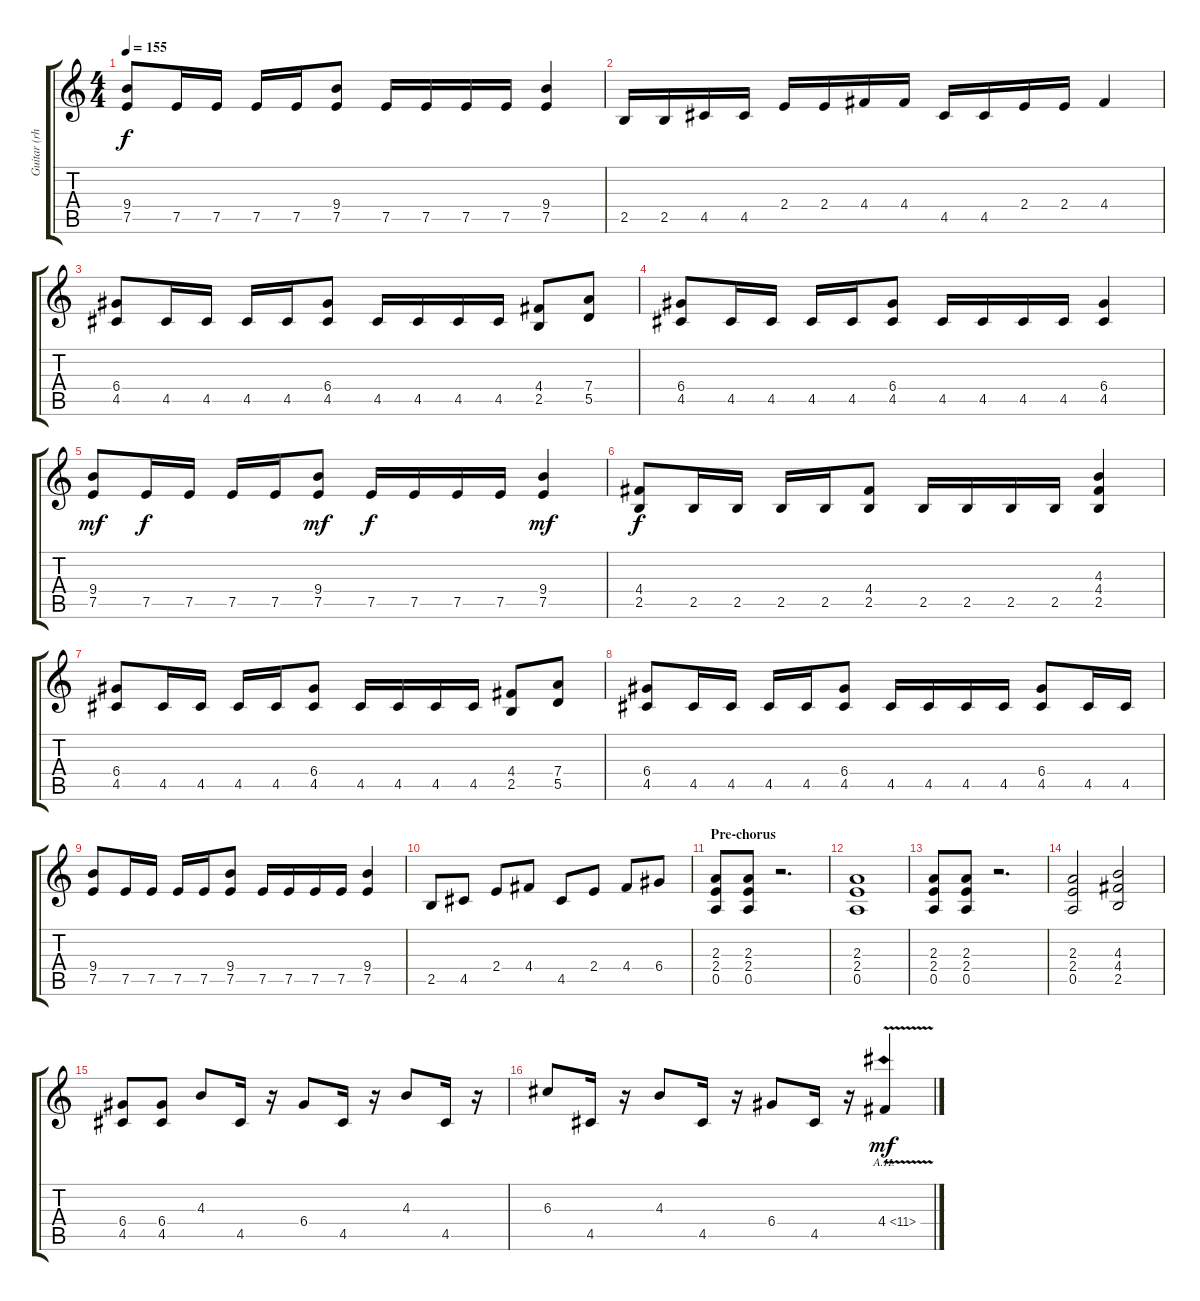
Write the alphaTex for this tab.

\track ("Guitar (rhythm)" "Guitar (rh") {instrument distortionguitar}
\staff {score tabs}
\tuning (E4 B3 G3 D3 A2 E2) {hide}
\ts (4 4)
\tempo 155
\clef g2
\ks c
(9.4 7.5).8{dy f} 7.5.16 7.5.16 7.5.16 7.5.16 (9.4 7.5).8 7.5.16 7.5.16 7.5.16 7.5.16 (9.4 7.5).4 |
2.5.16 2.5.16 4.5.16 4.5.16 2.4.16 2.4.16 4.4.16 4.4.16 4.5.16 4.5.16 2.4.16 2.4.16 4.4.4 |
(6.4 4.5).8 4.5.16 4.5.16 4.5.16 4.5.16 (6.4 4.5).8 4.5.16 4.5.16 4.5.16 4.5.16 (4.4 2.5).8 (7.4 5.5).8 |
(6.4 4.5).8 4.5.16 4.5.16 4.5.16 4.5.16 (6.4 4.5).8 4.5.16 4.5.16 4.5.16 4.5.16 (6.4 4.5).4 |
(9.4 7.5).8{dy mf} 7.5.16{dy f} 7.5.16 7.5.16 7.5.16 (9.4 7.5).8{dy mf} 7.5.16{dy f} 7.5.16 7.5.16 7.5.16 (9.4 7.5).4{dy mf} |
(4.4 2.5).8{dy f} 2.5.16 2.5.16 2.5.16 2.5.16 (4.4 2.5).8 2.5.16 2.5.16 2.5.16 2.5.16 (4.3 4.4 2.5).4 |
(6.4 4.5).8 4.5.16 4.5.16 4.5.16 4.5.16 (6.4 4.5).8 4.5.16 4.5.16 4.5.16 4.5.16 (4.4 2.5).8 (7.4 5.5).8 |
(6.4 4.5).8 4.5.16 4.5.16 4.5.16 4.5.16 (6.4 4.5).8 4.5.16 4.5.16 4.5.16 4.5.16 (6.4 4.5).8 4.5.16 4.5.16 |
(9.4 7.5).8 7.5.16 7.5.16 7.5.16 7.5.16 (9.4 7.5).8 7.5.16 7.5.16 7.5.16 7.5.16 (9.4 7.5).4 |
2.5.8 4.5.8 2.4.8 4.4.8 4.5.8 2.4.8 4.4.8 6.4.8 |
\section ("" "Pre-chorus")
(2.3 2.4 0.5).8 (2.3 2.4 0.5).8 r.2{d} |
(2.3 2.4 0.5).1 |
(2.3 2.4 0.5).8 (2.3 2.4 0.5).8 r.2{d} |
(2.3 2.4 0.5).2 (4.3 4.4 2.5).2 |
(6.4 4.5).8 (6.4 4.5).8 4.3.8 4.5.16 r.16 6.4.8 4.5.16 r.16 4.3.8 4.5.16 r.16 |
6.3.8 4.5.16 r.16 4.3.8 4.5.16 r.16 6.4.8 4.5.16 r.16 4.4{ah 7 v}.4{dy mf}
